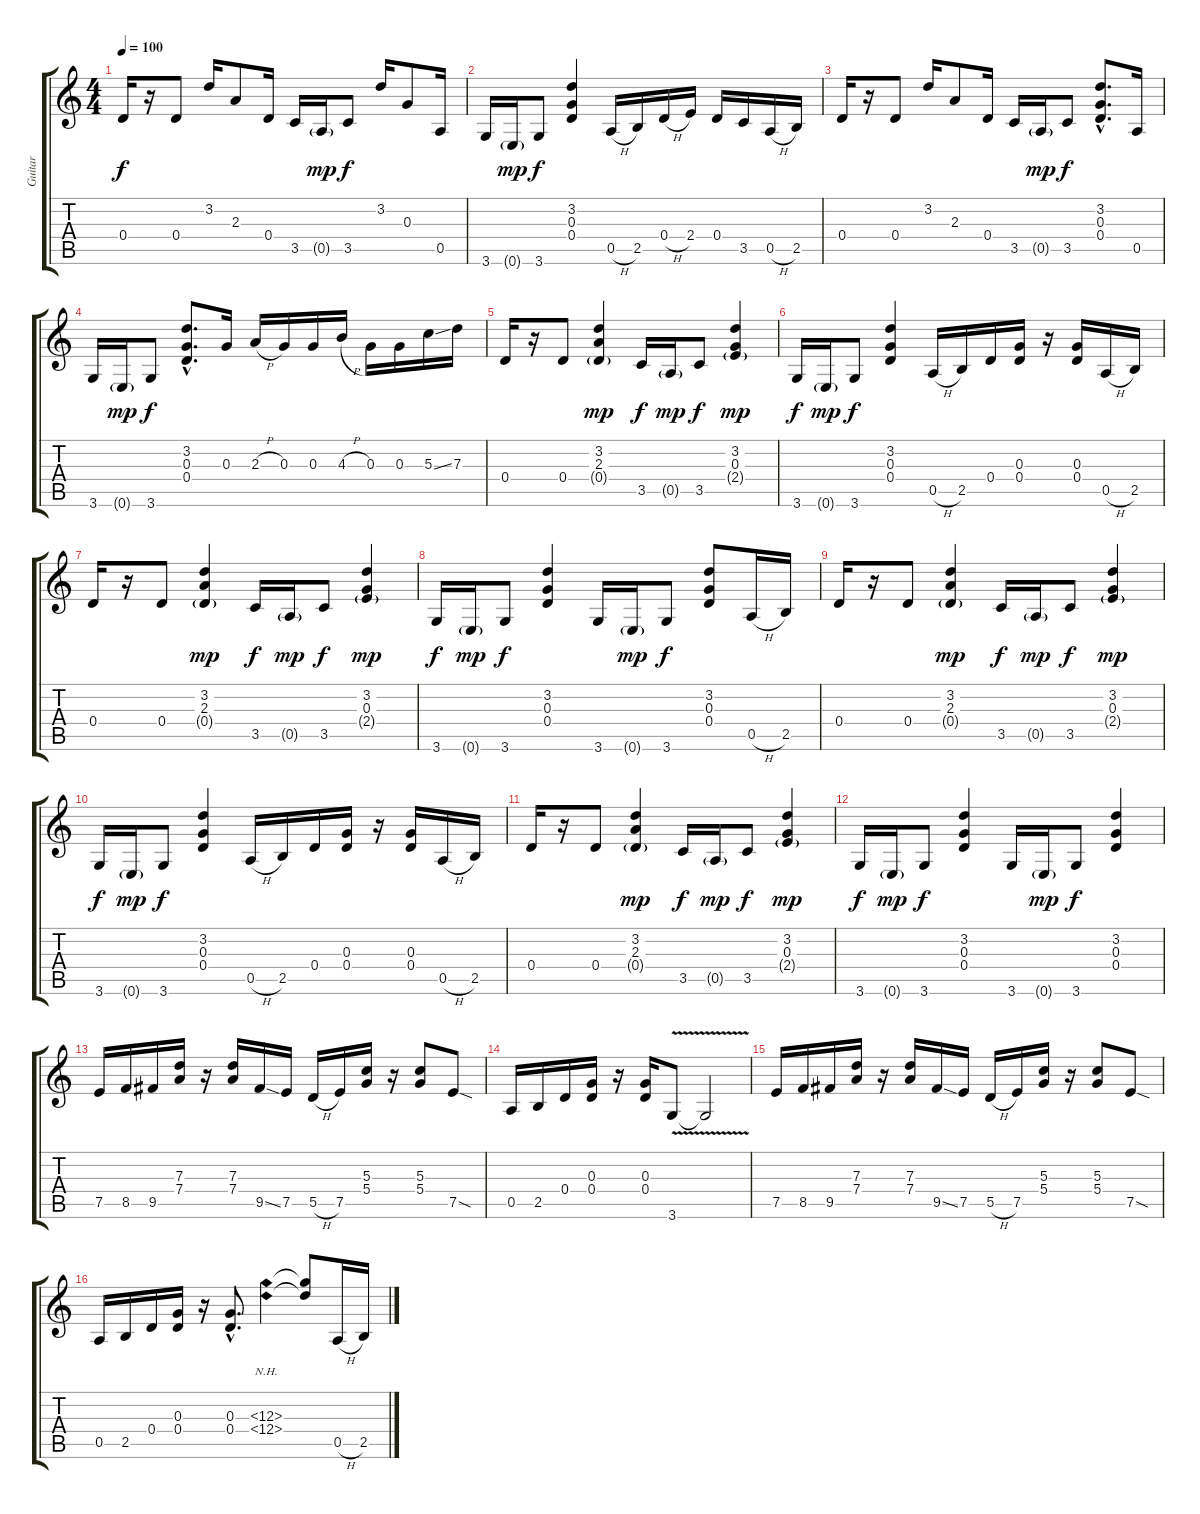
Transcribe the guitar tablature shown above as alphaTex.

\track ("Guitar" "Guitar") {instrument acousticguitarsteel}
\staff {score tabs}
\tuning (E4 B3 G3 D3 A2 E2) {hide}
\ts (4 4)
\tempo 100
\clef g2
\ks c
0.4.16{dy f instrument acousticguitarsteel} r.16 0.4.8 3.2.16 2.3.8 0.4.16 3.5.16 0.5{g}.16{dy mp} 3.5.8{dy f} 3.2.16 0.3.8 0.5.16 |
3.6.16 0.6{g}.16{dy mp} 3.6.8{dy f} (3.2 0.3 0.4).4 0.5{h}.16 2.5.16 0.4{h}.16 2.4.16 0.4.16 3.5.16 0.5{h}.16 2.5.16 |
0.4.16 r.16 0.4.8 3.2.16 2.3.8 0.4.16 3.5.16 0.5{g}.16{dy mp} 3.5.8{dy f} (3.2{hac} 0.3{hac} 0.4{hac}).8{d} 0.5.16 |
3.6.16 0.6{g}.16{dy mp} 3.6.8{dy f} (3.2{hac} 0.3{hac} 0.4{hac}).8{d} 0.3.16 2.3{h}.16 0.3.16 0.3.16 4.3{h}.16 0.3.16 0.3.16 5.3{ss}.16 7.3.16 |
0.4.16 r.16 0.4.8 (3.2 2.3 0.4{g}).4{dy mp} 3.5.16{dy f} 0.5{g}.16{dy mp} 3.5.8{dy f} (3.2 0.3 2.4{g}).4{dy mp} |
3.6.16{dy f} 0.6{g}.16{dy mp} 3.6.8{dy f} (3.2 0.3 0.4).4 0.5{h}.16 2.5.16 0.4.16 (0.3 0.4).16 r.16 (0.3 0.4).16 0.5{h}.16 2.5.16 |
0.4.16 r.16 0.4.8 (3.2 2.3 0.4{g}).4{dy mp} 3.5.16{dy f} 0.5{g}.16{dy mp} 3.5.8{dy f} (3.2 0.3 2.4{g}).4{dy mp} |
3.6.16{dy f} 0.6{g}.16{dy mp} 3.6.8{dy f} (3.2 0.3 0.4).4 3.6.16 0.6{g}.16{dy mp} 3.6.8{dy f} (3.2 0.3 0.4).8 0.5{h}.16 2.5.16 |
0.4.16 r.16 0.4.8 (3.2 2.3 0.4{g}).4{dy mp} 3.5.16{dy f} 0.5{g}.16{dy mp} 3.5.8{dy f} (3.2 0.3 2.4{g}).4{dy mp} |
3.6.16{dy f} 0.6{g}.16{dy mp} 3.6.8{dy f} (3.2 0.3 0.4).4 0.5{h}.16 2.5.16 0.4.16 (0.3 0.4).16 r.16 (0.3 0.4).16 0.5{h}.16 2.5.16 |
0.4.16 r.16 0.4.8 (3.2 2.3 0.4{g}).4{dy mp} 3.5.16{dy f} 0.5{g}.16{dy mp} 3.5.8{dy f} (3.2 0.3 2.4{g}).4{dy mp} |
3.6.16{dy f} 0.6{g}.16{dy mp} 3.6.8{dy f} (3.2 0.3 0.4).4 3.6.16 0.6{g}.16{dy mp} 3.6.8{dy f} (3.2 0.3 0.4).4 |
7.5.16 8.5.16 9.5.16 (7.3 7.4).16 r.16 (7.3 7.4).16 9.5{ss}.16 7.5.16 5.5{h}.16 7.5.16 (5.3 5.4).16 r.16 (5.3 5.4).8 7.5{sod}.8 |
0.5.16 2.5.16 0.4.16 (0.3 0.4).16 r.16 (0.3 0.4).16 3.6{v}.8 3.6{t}.2 |
7.5.16 8.5.16 9.5.16 (7.3 7.4).16 r.16 (7.3 7.4).16 9.5{ss}.16 7.5.16 5.5{h}.16 7.5.16 (5.3 5.4).16 r.16 (5.3 5.4).8 7.5{sod}.8 |
0.5.16 2.5.16 0.4.16 (0.3 0.4).16 r.16 (0.3{hac} 0.4{hac}).8{d} (12.3{nh} 12.4{nh}).4 (12.3{t} 12.4{t}).8 0.5{h}.16 2.5.16
